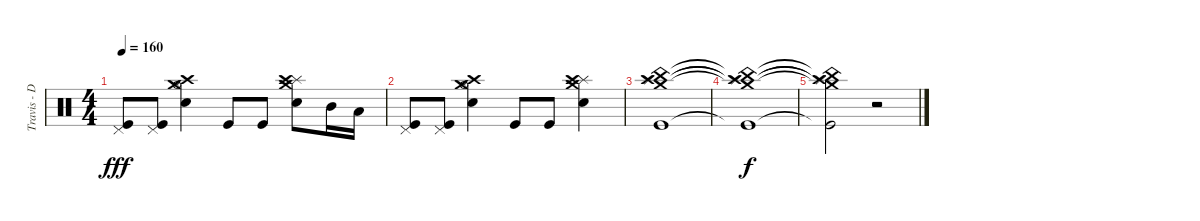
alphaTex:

\track ("Travis - Drums" "Travis - D") {instrument percussion}
\staff {score}
\articulation defaults
\ts (4 4)
\tempo 160
\clef neutral
\ks c
("Pedal Hi-Hat (hit)" "Kick (hit)").8{dy fff} ("Pedal Hi-Hat (hit)" "Kick (hit)").8 ("Crash high (hit)" "Crash medium (hit)" "Hi-Hat (open)" "Snare (hit) 2").4 "Kick (hit)".8 "Kick (hit)".8 ("Crash medium (hit)" "Splash (hit)" "Crash high (hit)" "Snare (hit) 2").8 "Mid Tom (hit)".16 "Low Tom (hit)".16 |
("Pedal Hi-Hat (hit)" "Kick (hit)").8 ("Pedal Hi-Hat (hit)" "Kick (hit)").8 ("Crash high (hit)" "Crash medium (hit)" "Hi-Hat (open)" "Snare (hit) 2").4 "Kick (hit)".8 "Kick (hit)".8 ("Crash medium (hit)" "Splash (hit)" "Crash high (hit)" "Snare (hit) 2").4 |
("Crash medium (hit)" "Splash (hit)" "Crash high (hit)" "China (hit)" "Kick (hit)").1 |
("Crash medium (hit)"{t} "Splash (hit)"{t} "Crash high (hit)"{t} "China (hit)"{t} "Kick (hit)"{t}).1{dy f} |
("Crash medium (hit)"{t} "Splash (hit)"{t} "Crash high (hit)"{t} "China (hit)"{t} "Kick (hit)"{t}).2 r.2
